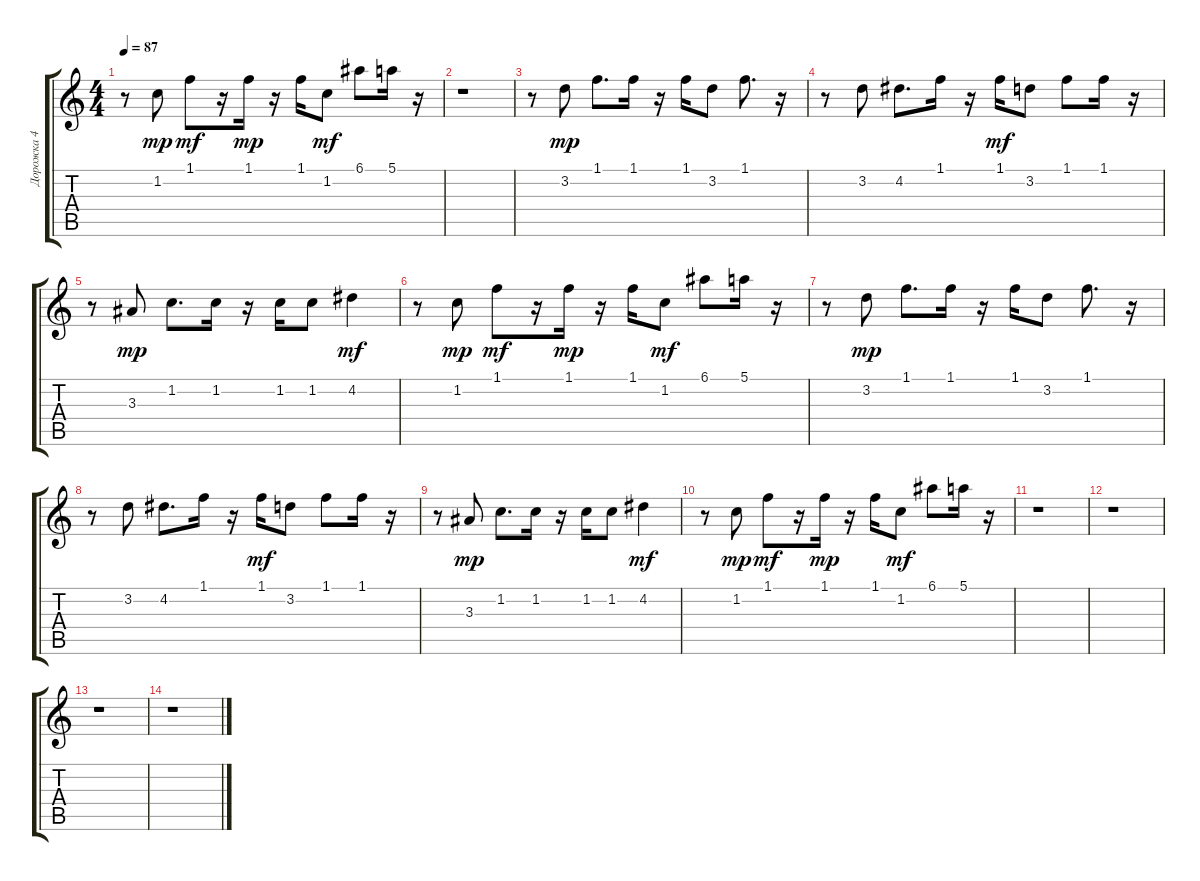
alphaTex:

\track ("Дорожка 4" "Дорожка 4") {instrument overdrivenguitar}
\staff {score tabs}
\tuning (E4 B3 G3 D3 A2 E2) {hide}
\ts (4 4)
\tempo 87
\clef g2
\ks c
r.8{dy mf} 1.2.8{dy mp} 1.1.8{dy mf} r.16 1.1.16{dy mp} r.16 1.1.16 1.2.8{dy mf} 6.1.8 5.1.16 r.16 |
r.1 |
r.8 3.2.8{dy mp} 1.1.8{d} 1.1.16 r.16 1.1.16 3.2.8 1.1.8{d} r.16 |
r.8 3.2.8 4.2.8{d} 1.1.16 r.16 1.1.16{dy mf} 3.2.8 1.1.8 1.1.16 r.16 |
r.8 3.3.8{dy mp} 1.2.8{d} 1.2.16 r.16 1.2.16 1.2.8 4.2.4{dy mf} |
r.8 1.2.8{dy mp} 1.1.8{dy mf} r.16 1.1.16{dy mp} r.16 1.1.16 1.2.8{dy mf} 6.1.8 5.1.16 r.16 |
r.8 3.2.8{dy mp} 1.1.8{d} 1.1.16 r.16 1.1.16 3.2.8 1.1.8{d} r.16 |
r.8 3.2.8 4.2.8{d} 1.1.16 r.16 1.1.16{dy mf} 3.2.8 1.1.8 1.1.16 r.16 |
r.8 3.3.8{dy mp} 1.2.8{d} 1.2.16 r.16 1.2.16 1.2.8 4.2.4{dy mf} |
r.8 1.2.8{dy mp} 1.1.8{dy mf} r.16 1.1.16{dy mp} r.16 1.1.16 1.2.8{dy mf} 6.1.8 5.1.16 r.16 |
r.1 |
r.1 |
r.1 |
r.1
